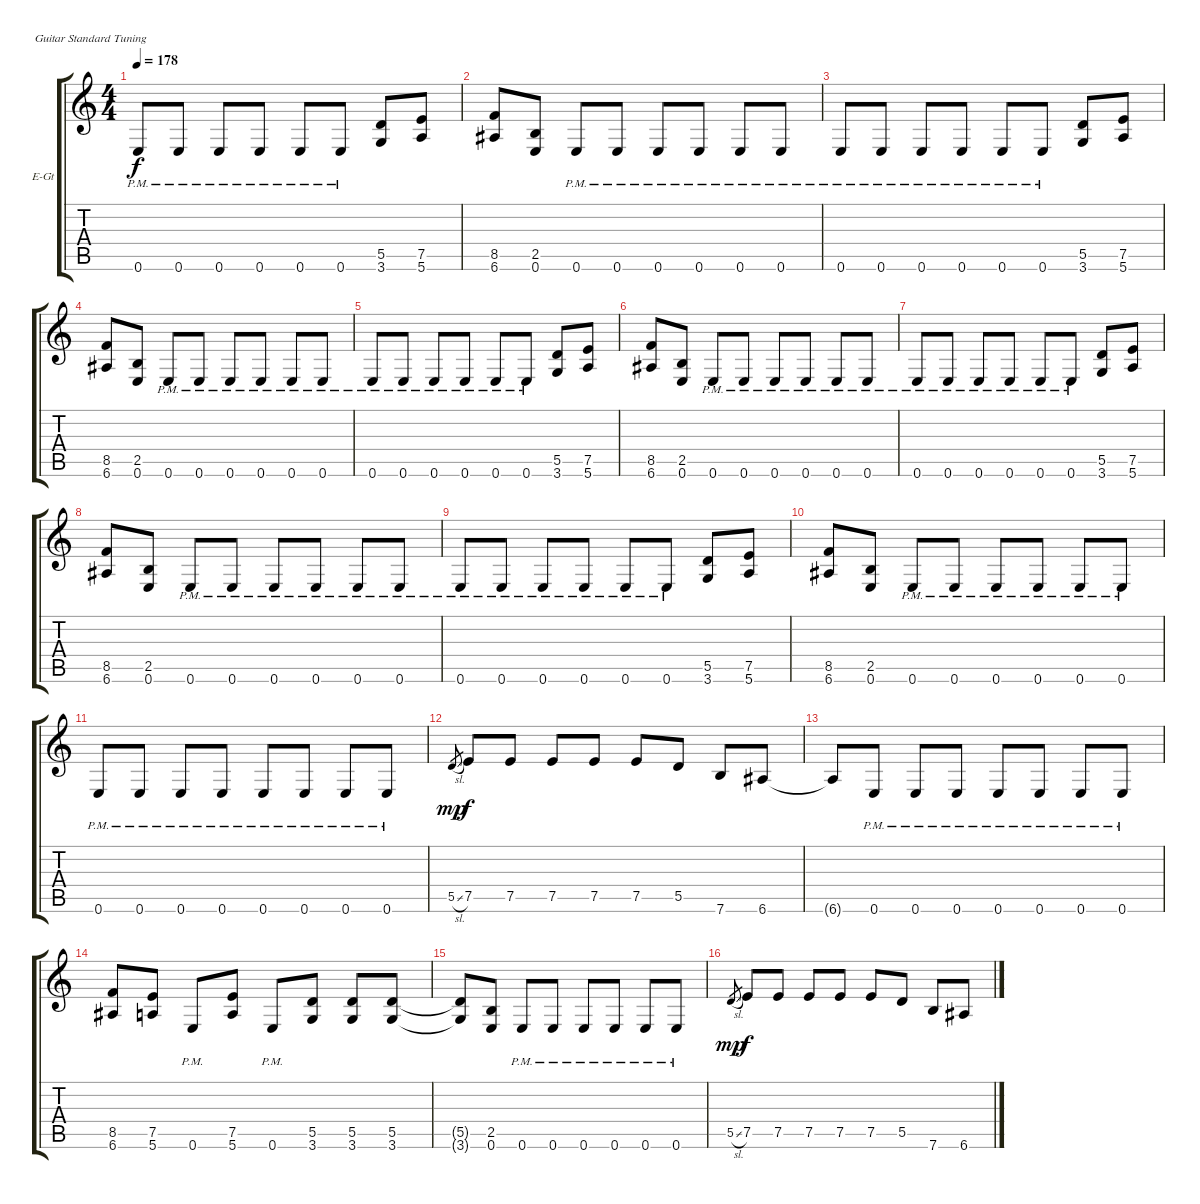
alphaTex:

\bracketExtendMode groupsimilarinstruments
\firstSystemTrackNameOrientation horizontal
\otherSystemsTrackNameOrientation horizontal
\track ("James Hetfield" "E-Gt") {instrument distortionguitar}
\staff {score tabs}
\tuning (E4 B3 G3 D3 A2 E2)
\ts (4 4)
\tempo 178
\clef g2
\ks c
0.6{pm}.8{dy f} 0.6{pm}.8 0.6{pm}.8 0.6{pm}.8 0.6{pm}.8 0.6{pm}.8 (5.5 3.6).8 (7.5 5.6).8 |
(8.5 6.6).8 (2.5 0.6).8 0.6{pm}.8 0.6{pm}.8 0.6{pm}.8 0.6{pm}.8 0.6{pm}.8 0.6{pm}.8 |
0.6{pm}.8 0.6{pm}.8 0.6{pm}.8 0.6{pm}.8 0.6{pm}.8 0.6{pm}.8 (5.5 3.6).8 (7.5 5.6).8 |
(8.5 6.6).8 (2.5 0.6).8 0.6{pm}.8 0.6{pm}.8 0.6{pm}.8 0.6{pm}.8 0.6{pm}.8 0.6{pm}.8 |
0.6{pm}.8 0.6{pm}.8 0.6{pm}.8 0.6{pm}.8 0.6{pm}.8 0.6{pm}.8 (5.5 3.6).8 (7.5 5.6).8 |
(8.5 6.6).8 (2.5 0.6).8 0.6{pm}.8 0.6{pm}.8 0.6{pm}.8 0.6{pm}.8 0.6{pm}.8 0.6{pm}.8 |
0.6{pm}.8 0.6{pm}.8 0.6{pm}.8 0.6{pm}.8 0.6{pm}.8 0.6{pm}.8 (5.5 3.6).8 (7.5 5.6).8 |
(8.5 6.6).8 (2.5 0.6).8 0.6{pm}.8 0.6{pm}.8 0.6{pm}.8 0.6{pm}.8 0.6{pm}.8 0.6{pm}.8 |
0.6{pm}.8 0.6{pm}.8 0.6{pm}.8 0.6{pm}.8 0.6{pm}.8 0.6{pm}.8 (5.5 3.6).8 (7.5 5.6).8 |
(8.5 6.6).8 (2.5 0.6).8 0.6{pm}.8 0.6{pm}.8 0.6{pm}.8 0.6{pm}.8 0.6{pm}.8 0.6{pm}.8 |
0.6{pm}.8 0.6{pm}.8 0.6{pm}.8 0.6{pm}.8 0.6{pm}.8 0.6{pm}.8 0.6{pm}.8 0.6{pm}.8 |
5.5{sl}.8{gr dy mp} 7.5.8{dy f} 7.5.8 7.5.8 7.5.8 7.5.8 5.5.8 7.6.8 6.6.8 |
6.6{t}.8 0.6{pm}.8 0.6{pm}.8 0.6{pm}.8 0.6{pm}.8 0.6{pm}.8 0.6{pm}.8 0.6{pm}.8 |
(8.5 6.6).8 (7.5 5.6).8 0.6{pm}.8 (7.5 5.6).8 0.6{pm}.8 (5.5 3.6).8 (5.5 3.6).8 (5.5 3.6).8 |
(5.5{t} 3.6{t}).8 (2.5 0.6).8 0.6{pm}.8 0.6{pm}.8 0.6{pm}.8 0.6{pm}.8 0.6{pm}.8 0.6{pm}.8 |
5.5{sl}.8{gr dy mp} 7.5.8{dy f} 7.5.8 7.5.8 7.5.8 7.5.8 5.5.8 7.6.8 6.6.8
